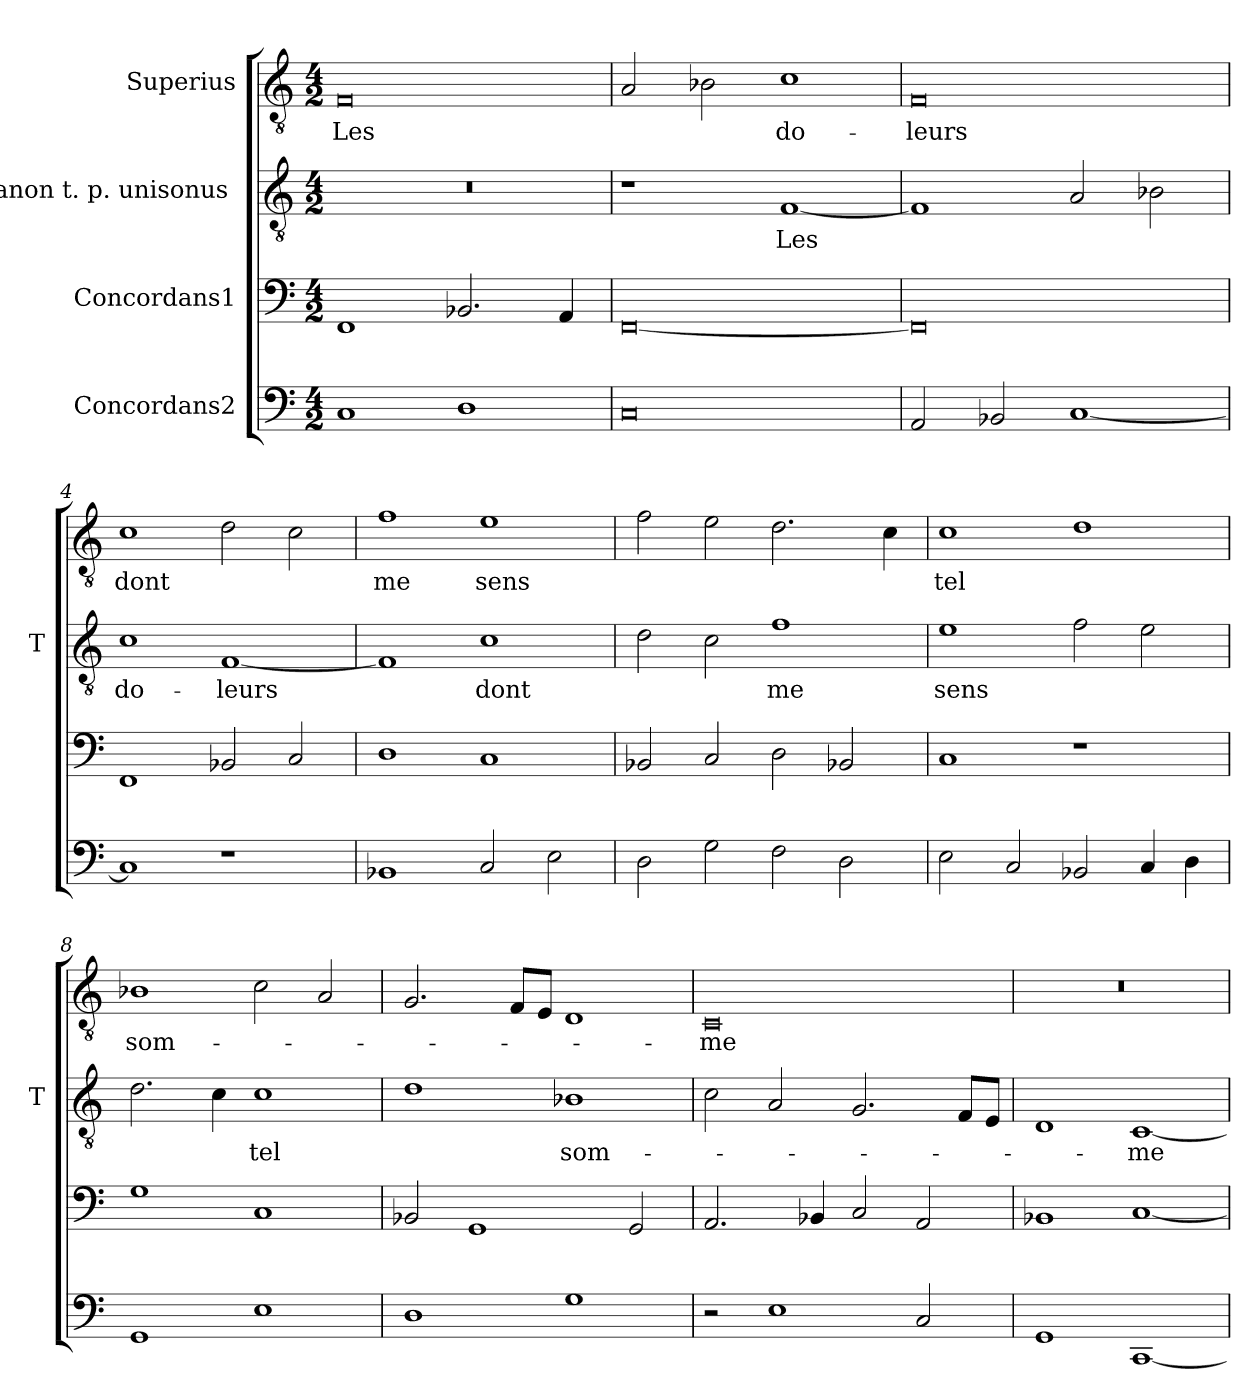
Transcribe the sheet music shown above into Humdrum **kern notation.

**kern	**kern	**kern	**text	**kern	**text
*part4	*part3	*part2	*part2	*part1	*part1
*staff4	*staff3	*staff2	*staff2	*staff1	*staff1
*I"Concordans2	*I"Concordans1	*I"Canon t. p. unisonus 	*	*I"Superius	*
*	*	*I'T	*	*	*
*clefF4	*clefF4	*clefGv2	*	*clefGv2	*
*M4/2	*M4/2	*M4/2	*	*M4/2	*
=1	=1	=1	=1	=1	=1
1C	1FF	0r	.	0F	-Les
1D	2.BB-X	.	.	.	.
.	4AA	.	.	.	.
=2	=2	=2	=2	=2	=2
0C	[0FF	1r	.	2A	.
.	.	.	.	2B-X	.
.	.	[1F	-Les	1c	do-
=3	=3	=3	=3	=3	=3
2AA	0FF]	1F]	.	0F	-leurs
2BB-X	.	.	.	.	.
[1C	.	2A	.	.	.
.	.	2B-X	.	.	.
=4	=4	=4	=4	=4	=4
1C]	1FF	1c	do-	1c	-dont
1r	2BB-X	[1F	-leurs	2d	.
.	2C	.	.	2c	.
=5	=5	=5	=5	=5	=5
1BB-X	1D	1F]	.	1f	-me
2C	1C	1c	-dont	1e	-sens
2E	.	.	.	.	.
=6	=6	=6	=6	=6	=6
2D	2BB-X	2d	.	2f	.
2G	2C	2c	.	2e	.
2F	2D	1f	-me	2.d	.
2D	2BB-X	.	.	.	.
.	.	.	.	4c	.
=7	=7	=7	=7	=7	=7
2E	1C	1e	-sens	1c	-tel
2C	.	.	.	.	.
2BB-X	1r	2f	.	1d	.
4C	.	2e	.	.	.
4D	.	.	.	.	.
=8	=8	=8	=8	=8	=8
1GG	1G	2.d	.	1B-X	som-
.	.	4c	.	.	.
1E	1C	1c	-tel	2c	.
.	.	.	.	2A	.
=9	=9	=9	=9	=9	=9
1D	2BB-X	1d	.	2.G	.
.	1GG	.	.	.	.
.	.	.	.	8F/L	.
.	.	.	.	8E/J	.
1G	.	1B-X	som-	1D	.
.	2GG	.	.	.	.
=10	=10	=10	=10	=10	=10
2r	2.AA	2c	.	0C	-me
1E	.	2A	.	.	.
.	4BB-X	.	.	.	.
.	2C	2.G	.	.	.
2C	2AA	.	.	.	.
.	.	8F/L	.	.	.
.	.	8E/J	.	.	.
=11	=11	=11	=11	=11	=11
1GG	1BB-X	1D	.	0r	.
[1CC	[1C	[1C	-me	.	.
=	=	=	=	=	=
*-	*-	*-	*-	*-	*-
